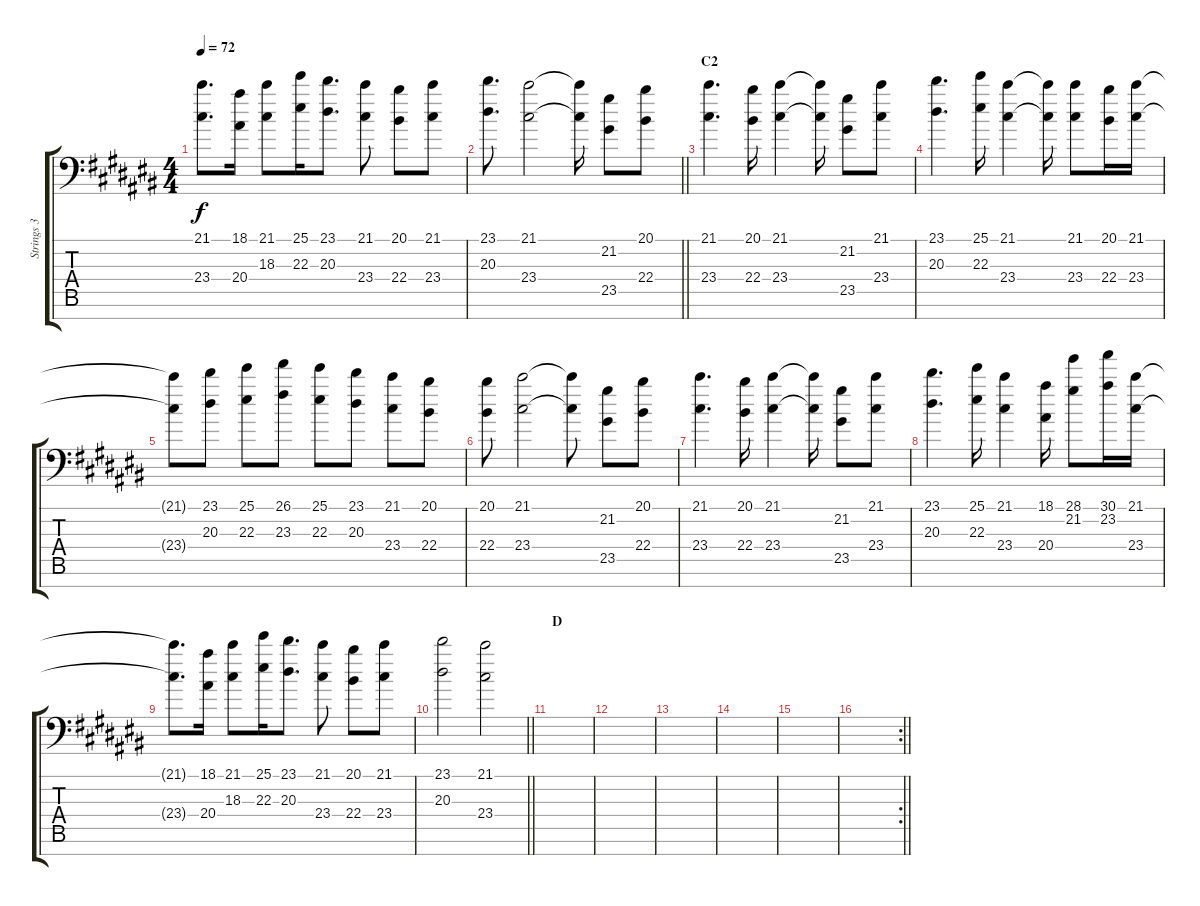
\track ("Strings 3" "Strings 3") {instrument stringensemble1}
\staff {score tabs}
\tuning (E4 B3 G3 D3 A2 E2 C-1) {hide}
\ts (4 4)
\tempo 72
\clef f4
\ks c#
(21.1{t} 23.4{t}).8{d dy f} (18.1 20.4).16 (21.1 18.3).8 (25.1 22.3).16 (23.1 20.3).8{d} (21.1 23.4).8 (20.1 22.4).8 (21.1 23.4).8 |
\barLineRight lightlight
(23.1 20.3).8{d} (21.1 23.4).2 (21.1{t} 23.4{t}).16 (21.2 23.5).8 (20.1 22.4).8 |
\section ("" "C2")
(21.1 23.4).4{d} (20.1 22.4).16 (21.1 23.4).4 (21.1{t} 23.4{t}).16 (21.2 23.5).8 (21.1 23.4).8 |
(23.1 20.3).4{d} (25.1 22.3).16 (21.1 23.4).4 (21.1{t} 23.4{t}).16 (21.1 23.4).8 (20.1 22.4).16 (21.1 23.4).16 |
(21.1{t} 23.4{t}).8 (23.1 20.3).8 (25.1 22.3).8 (26.1 23.3).8 (25.1 22.3).8 (23.1 20.3).8 (21.1 23.4).8 (20.1 22.4).8 |
(20.1 22.4).8 (21.1 23.4).2 (21.1{t} 23.4{t}).8 (21.2 23.5).8 (20.1 22.4).8 |
(21.1 23.4).4{d} (20.1 22.4).16 (21.1 23.4).4 (21.1{t} 23.4{t}).16 (21.2 23.5).8 (21.1 23.4).8 |
(23.1 20.3).4{d} (25.1 22.3).16 (21.1 23.4).4 (18.1 20.4).16 (28.1 21.2).8 (30.1 23.2).16 (21.1 23.4).16 |
(21.1{t} 23.4{t}).8{d} (18.1 20.4).16 (21.1 18.3).8 (25.1 22.3).16 (23.1 20.3).8{d} (21.1 23.4).8 (20.1 22.4).8 (21.1 23.4).8 |
\barLineRight lightlight
(23.1 20.3).2 (21.1 23.4).2{volume 7} |
\section ("" "D")
|
|
|
|
|
\rc 2
\barLineRight lightlight
